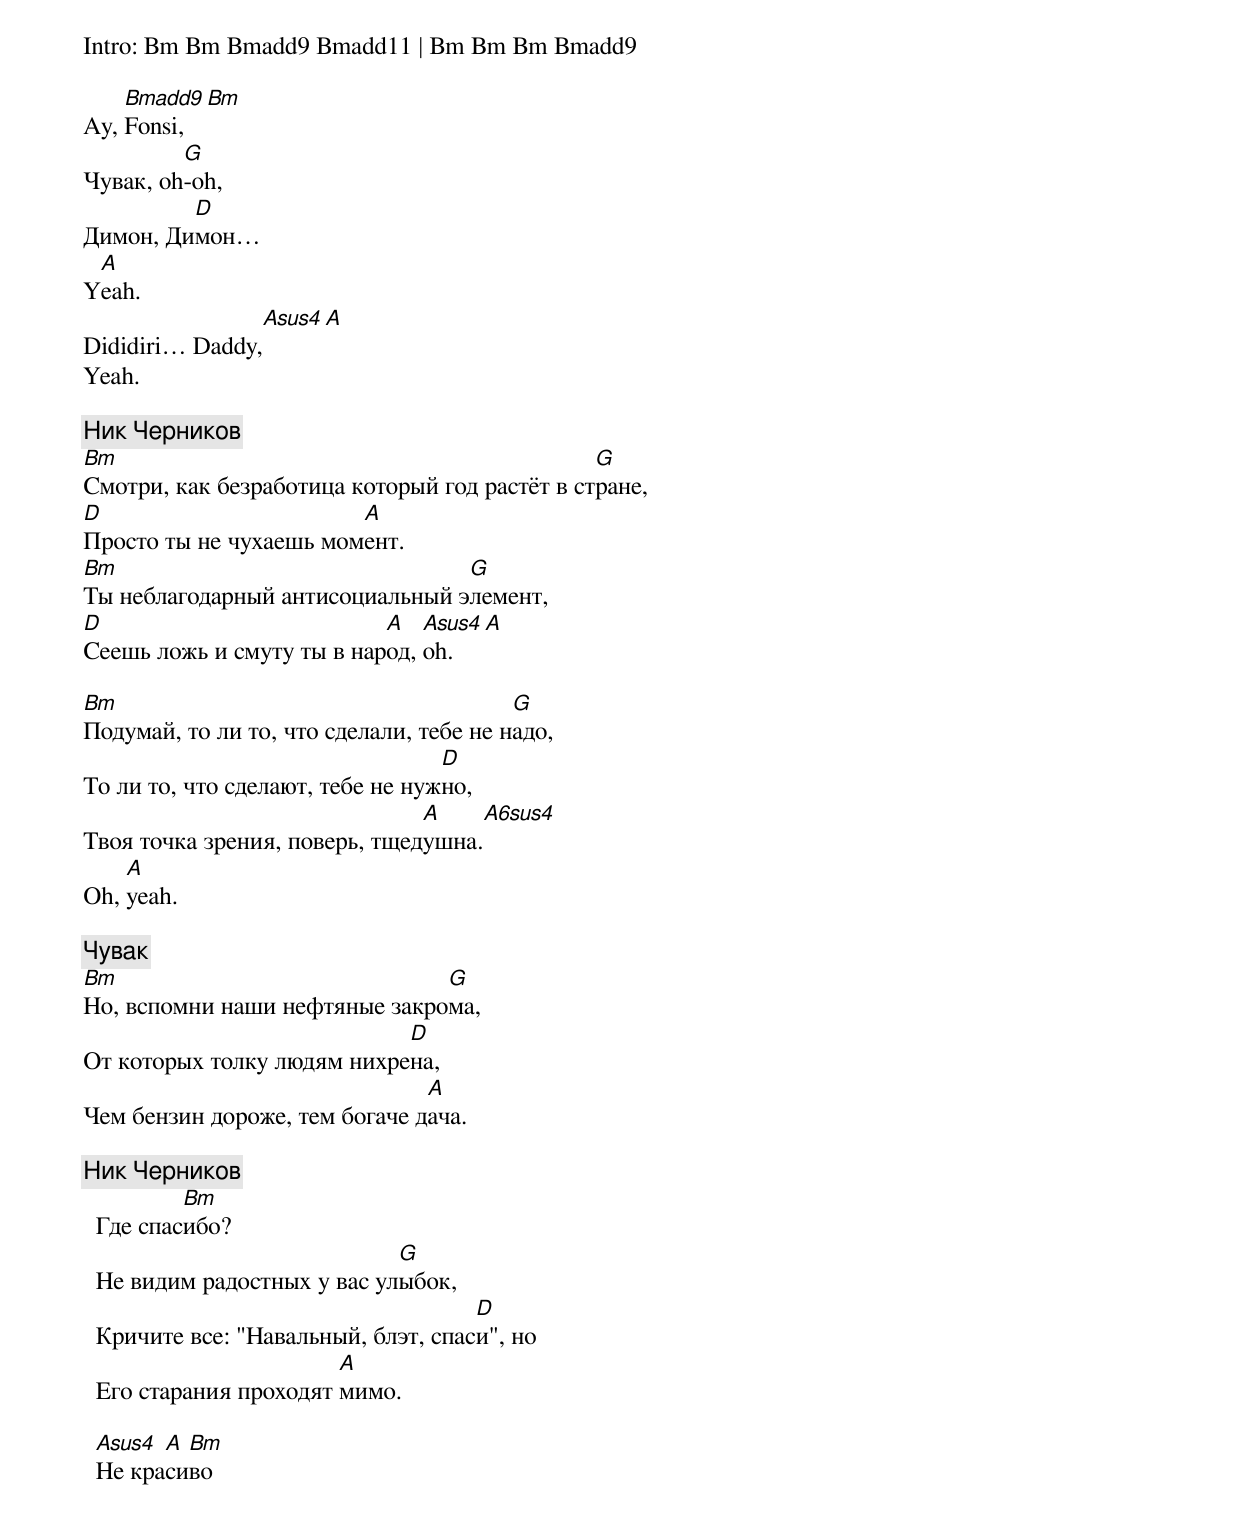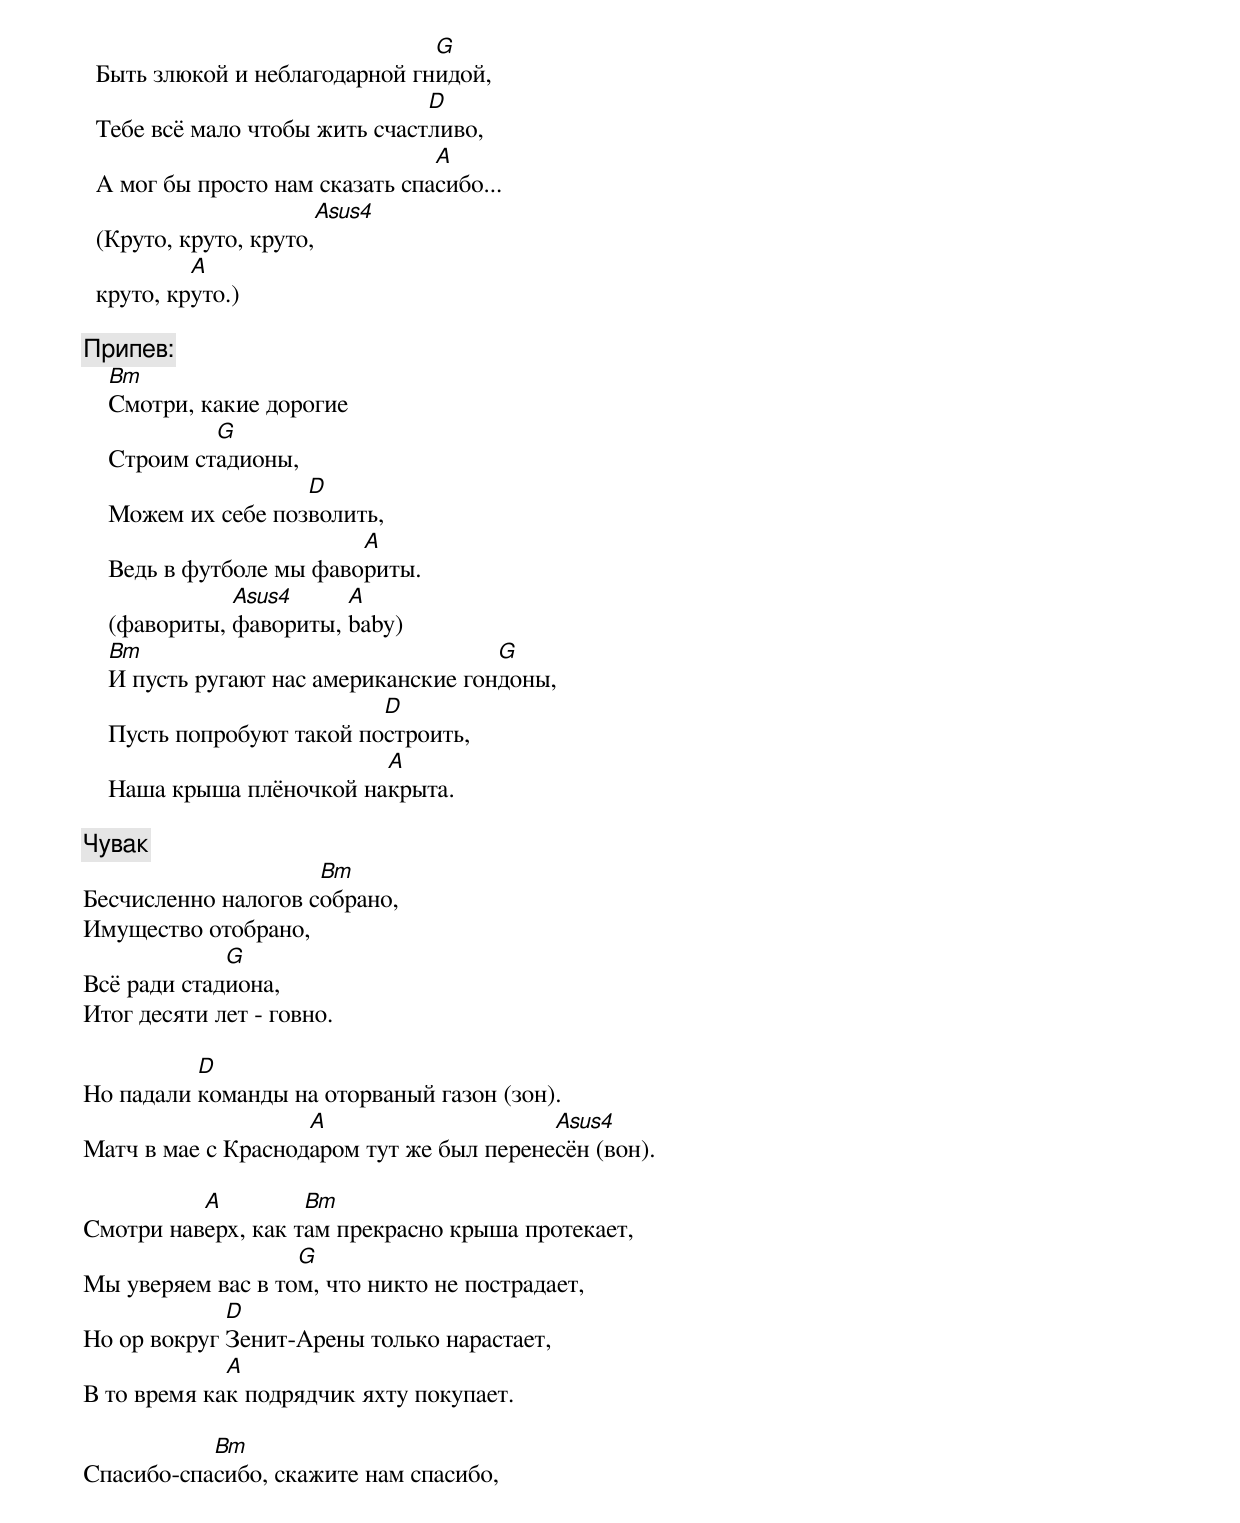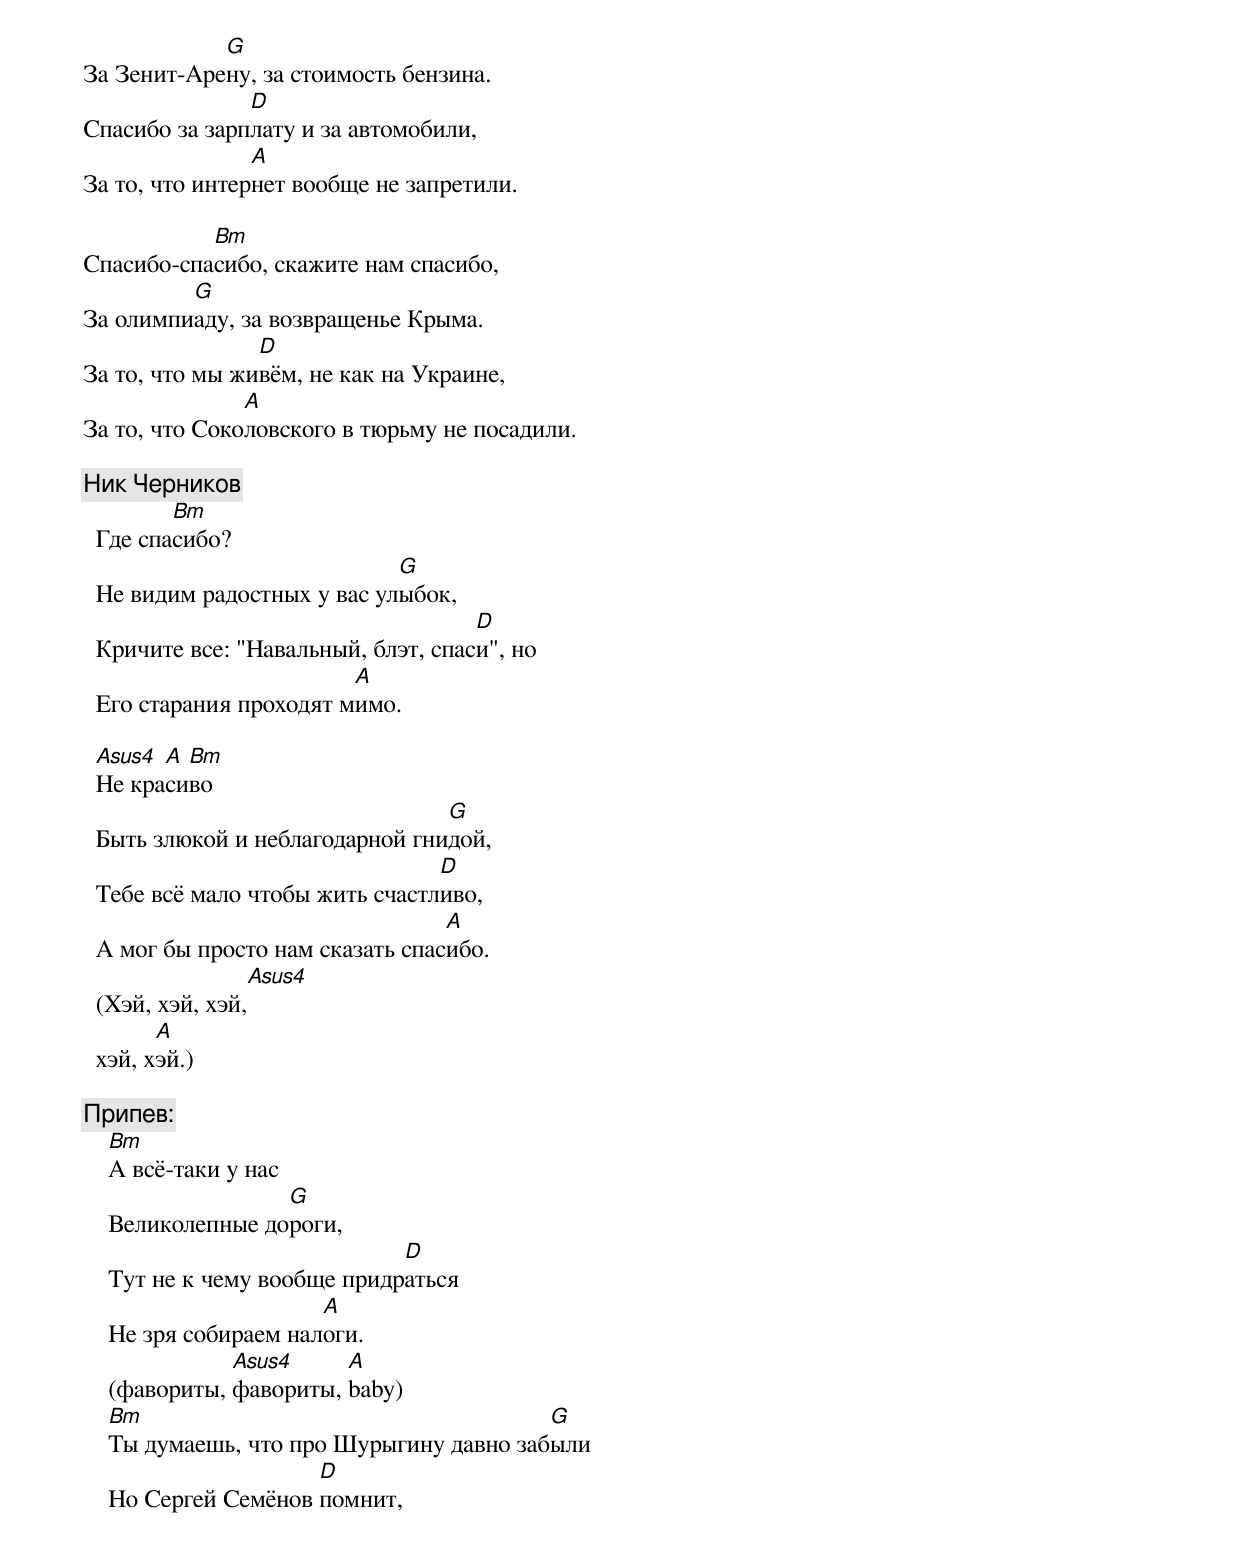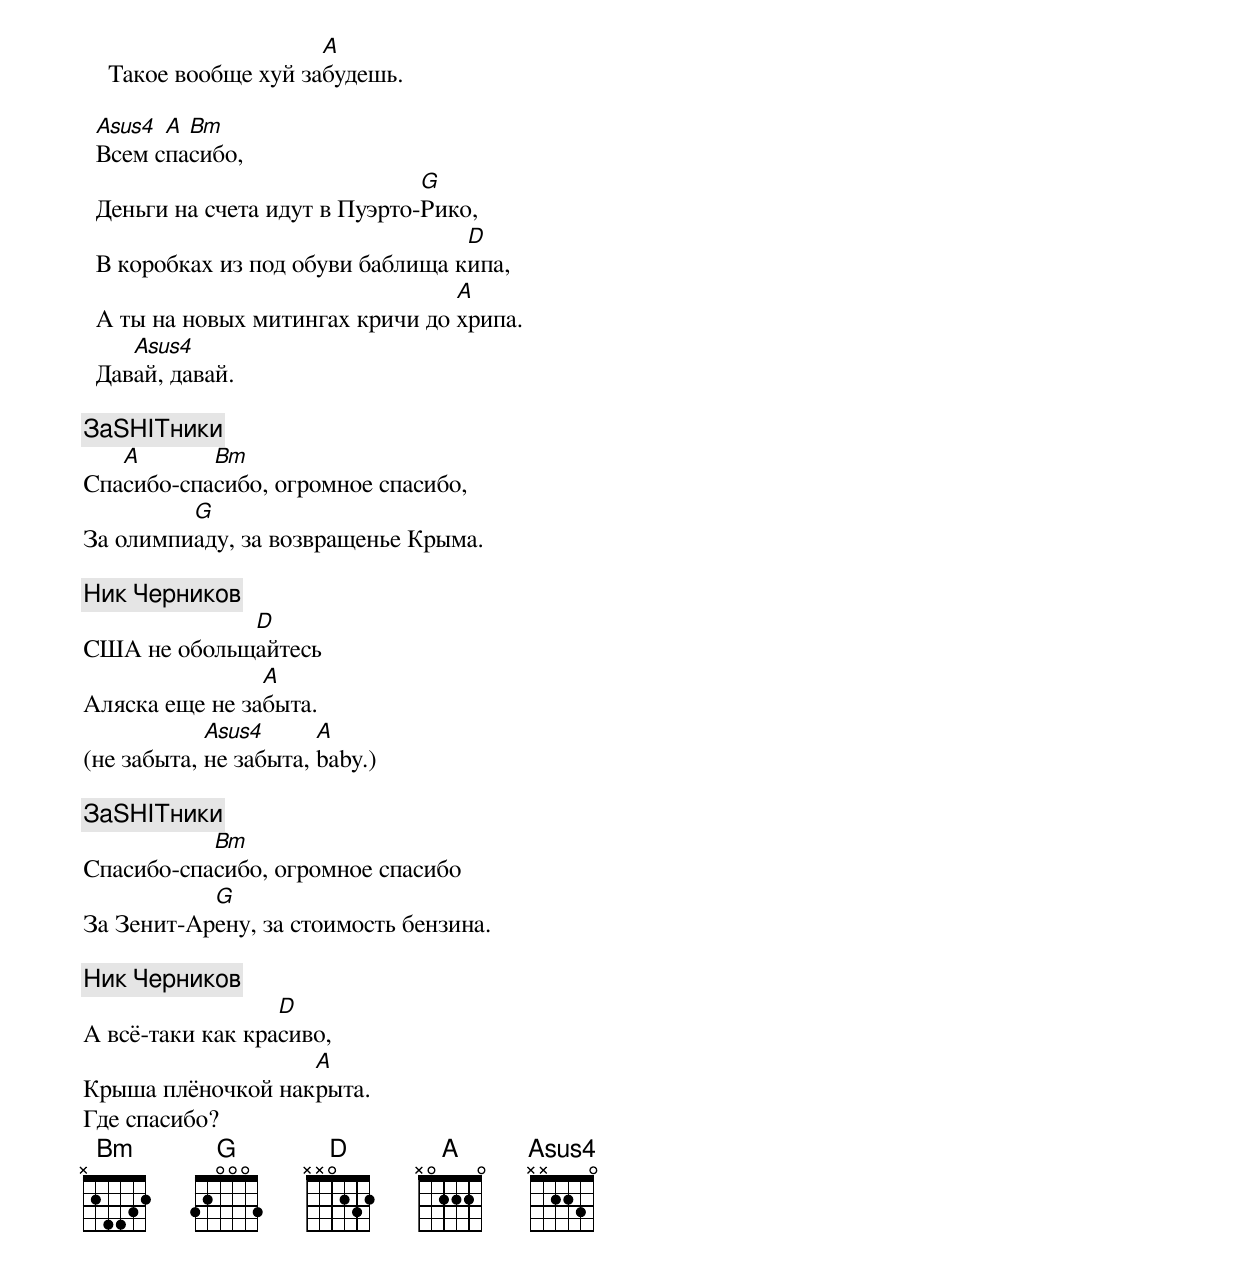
Intro: Bm Bm Bmadd9 Bmadd11 | Bm Bm Bm Bmadd9

    Bmadd9 Bm
Аy, Fonsi,
         G
Чувак, oh-oh,
         D
Димон, Димон…
 A
Yeah.
                 Asus4 A
Dididiri… Daddy,
Yeah.

[Ник Черников]
Bm                                             G
Смотри, как безработица который год растёт в стране,
D                       A
Просто ты не чухаешь момент.
Bm                               G
Ты неблагодарный антисоциальный элемент,
D                          A   Asus4 A
Сеешь ложь и смуту ты в народ, oh.

Bm                                       G
Подумай, то ли то, что сделали, тебе не надо,
                                  D
То ли то, что сделают, тебе не нужно,
                               A     A6sus4
Твоя точка зрения, поверь, тщедушна.
    A
Oh, yeah.

[Чувак]
Bm                             G
Но, вспомни наши нефтяные закрома,
                            D
От которых толку людям нихрена,
                               A
Чем бензин дороже, тем богаче дача.

  [Ник Черников]
          Bm
  Где спасибо?
                             G
  Не видим радостных у вас улыбок,
                                     D
  Кричите все: "Навальный, блэт, спаси", но
                        A
  Его старания проходят мимо.

  Asus4 A Bm
  Не красиво
                                G
  Быть злюкой и неблагодарной гнидой,
                                D
  Тебе всё мало чтобы жить счастливо,
                                 A
  А мог бы просто нам сказать спасибо...
                       Asus4
  (Круто, круто, круто,
           A
  круто, круто.)

  [Припев]:
    Bm
    Смотри, какие дорогие
             G
    Строим стадионы,
                     D
    Можем их себе позволить,
                          A
    Ведь в футболе мы фавориты.
               Asus4     A
    (фавориты, фавориты, baby)
    Bm                                 G
    И пусть ругают нас американские гондоны,
                            D
    Пусть попробуют такой построить,
                           A
    Наша крыша плёночкой накрыта.

[Чувак]
                     Bm
Бесчисленно налогов собрано,
Имущество отобрано,
             G
Всё ради стадиона,
Итог десяти лет - говно.

          D
Но падали команды на оторваный газон (зон).
                    A                     Asus4
Матч в мае с Краснодаром тут же был перенесён (вон).

          A         Bm
Смотри наверх, как там прекрасно крыша протекает,
                   G
Мы уверяем вас в том, что никто не пострадает,
             D
Но ор вокруг Зенит-Арены только нарастает,
             A
В то время как подрядчик яхту покупает.

           Bm
Спасибо-спасибо, скажите нам спасибо,
            G
За Зенит-Арену, за стоимость бензина.
               D
Спасибо за зарплату и за автомобили,
                A
За то, что интернет вообще не запретили.

           Bm
Спасибо-спасибо, скажите нам спасибо,
         G
За олимпиаду, за возвращенье Крыма.
                D
За то, что мы живём, не как на Украине,
               A
За то, что Соколовского в тюрьму не посадили.

  [Ник Черников]
         Bm
  Где спасибо?
                             G
  Не видим радостных у вас улыбок,
                                     D
  Кричите все: "Навальный, блэт, спаси", но
                         A
  Его старания проходят мимо.

  Asus4 A Bm
  Не красиво
                                 G
  Быть злюкой и неблагодарной гнидой,
                                 D
  Тебе всё мало чтобы жить счастливо,
                                  A
  А мог бы просто нам сказать спасибо.
                 Asus4
  (Хэй, хэй, хэй,
        A
  хэй, хэй.)

  [Припев]:
    Bm
    А всё-таки у нас
                   G
    Великолепные дороги,
                              D
    Тут не к чему вообще придраться
                       A
    Не зря собираем налоги.
               Asus4     A
    (фавориты, фавориты, baby)
    Bm                                    G
    Ты думаешь, что про Шурыгину давно забыли
                      D
    Но Сергей Семёнов помнит,
                       A
    Такое вообще хуй забудешь.

  Asus4 A Bm
  Всем спасибо,
                                G
  Деньги на счета идут в Пуэрто-Рико,
                                   D
  В коробках из под обуви баблища кипа,
                                  A
  А ты на новых митингах кричи до хрипа.
     Asus4
  Давай, давай.

[ЗаSHITники]
   A       Bm
Спасибо-спасибо, огромное спасибо,
         G
За олимпиаду, за возвращенье Крыма.

[Ник Черников]
             D
США не обольщайтесь
                A
Аляска еще не забыта.
            Asus4      A
(не забыта, не забыта, baby.)

[ЗаSHITники]
           Bm
Спасибо-спасибо, огромное спасибо
           G
За Зенит-Арену, за стоимость бензина.

[Ник Черников]
                  D
А всё-таки как красиво,
                   A
Крыша плёночкой накрыта.
Где спасибо?
